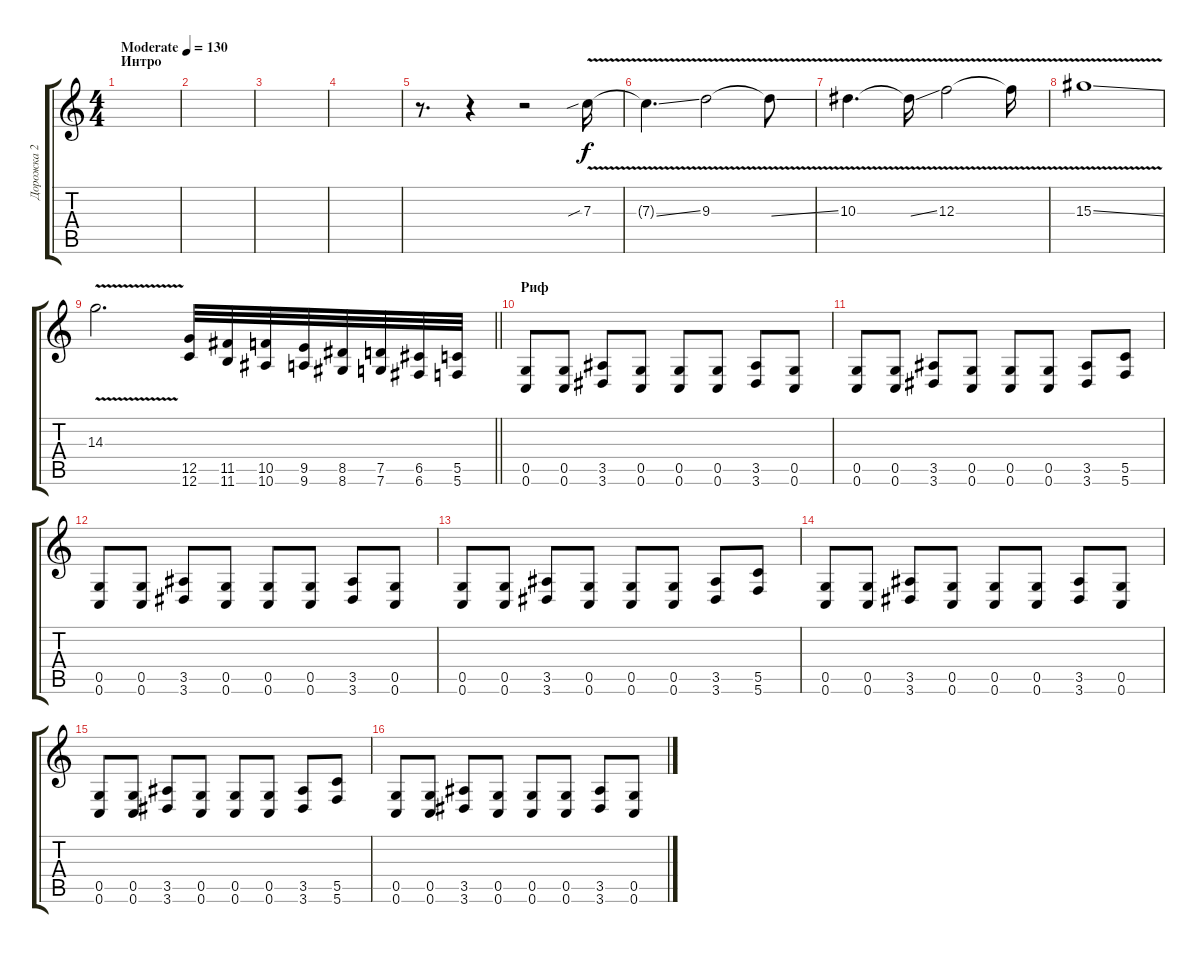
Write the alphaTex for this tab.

\track ("Дорожка 2" "Дорожка 2") {instrument distortionguitar}
\staff {score tabs}
\tuning (D4 A3 F3 C3 G2 C2) {hide}
\ts (4 4)
\section ("" "Интро")
\tempo (130 "Moderate")
\clef g2
\ks c
|
|
|
|
r.8{d} r.4 r.2 7.3{v sib}.16 |
7.3{v ss t}.4{d} 9.3{v}.2 9.3{ss t}.8 |
10.3{v}.4{d} 10.3{ss t}.16 12.3{v}.2 12.3{t}.16 |
15.3{v ss}.1 |
\barLineRight lightlight
14.3{v}.2{d} (12.5 12.6).32 (11.5 11.6).32 (10.5 10.6).32 (9.5 9.6).32 (8.5 8.6).32 (7.5 7.6).32 (6.5 6.6).32 (5.5 5.6).32 |
\section ("" "Риф")
(0.5 0.6).8 (0.5 0.6).8 (3.5 3.6).8 (0.5 0.6).8 (0.5 0.6).8 (0.5 0.6).8 (3.5 3.6).8 (0.5 0.6).8 |
(0.5 0.6).8 (0.5 0.6).8 (3.5 3.6).8 (0.5 0.6).8 (0.5 0.6).8 (0.5 0.6).8 (3.5 3.6).8 (5.5 5.6).8 |
(0.5 0.6).8 (0.5 0.6).8 (3.5 3.6).8 (0.5 0.6).8 (0.5 0.6).8 (0.5 0.6).8 (3.5 3.6).8 (0.5 0.6).8 |
(0.5 0.6).8 (0.5 0.6).8 (3.5 3.6).8 (0.5 0.6).8 (0.5 0.6).8 (0.5 0.6).8 (3.5 3.6).8 (5.5 5.6).8 |
(0.5 0.6).8 (0.5 0.6).8 (3.5 3.6).8 (0.5 0.6).8 (0.5 0.6).8 (0.5 0.6).8 (3.5 3.6).8 (0.5 0.6).8 |
(0.5 0.6).8 (0.5 0.6).8 (3.5 3.6).8 (0.5 0.6).8 (0.5 0.6).8 (0.5 0.6).8 (3.5 3.6).8 (5.5 5.6).8 |
(0.5 0.6).8 (0.5 0.6).8 (3.5 3.6).8 (0.5 0.6).8 (0.5 0.6).8 (0.5 0.6).8 (3.5 3.6).8 (0.5 0.6).8
